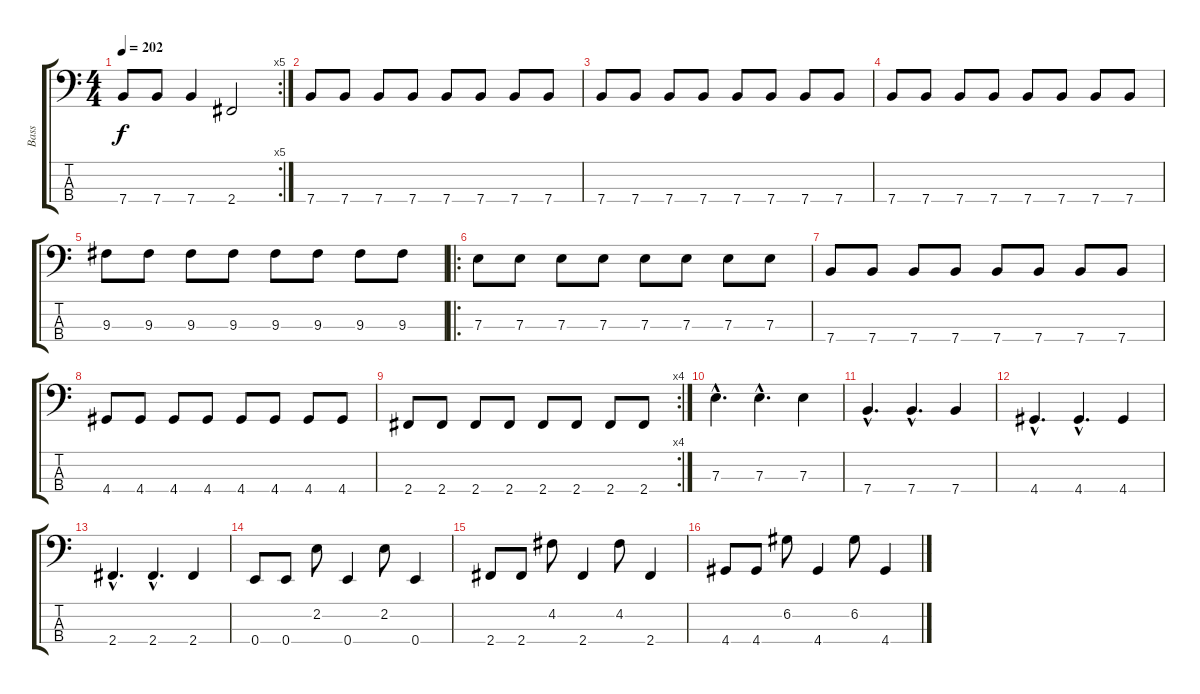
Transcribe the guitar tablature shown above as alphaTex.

\track ("Bass" "Bass") {instrument slapbass2}
\staff {score tabs}
\tuning (G2 D2 A1 E1) {hide}
\rc 5
\ts (4 4)
\tempo 202
\clef f4
\ks c
7.4.8{dy f} 7.4.8 7.4.4 2.4.2 |
7.4.8 7.4.8 7.4.8 7.4.8 7.4.8 7.4.8 7.4.8 7.4.8 |
7.4.8 7.4.8 7.4.8 7.4.8 7.4.8 7.4.8 7.4.8 7.4.8 |
7.4.8 7.4.8 7.4.8 7.4.8 7.4.8 7.4.8 7.4.8 7.4.8 |
9.3.8 9.3.8 9.3.8 9.3.8 9.3.8 9.3.8 9.3.8 9.3.8 |
\ro
7.3.8 7.3.8 7.3.8 7.3.8 7.3.8 7.3.8 7.3.8 7.3.8 |
7.4.8 7.4.8 7.4.8 7.4.8 7.4.8 7.4.8 7.4.8 7.4.8 |
4.4.8 4.4.8 4.4.8 4.4.8 4.4.8 4.4.8 4.4.8 4.4.8 |
\rc 4
2.4.8 2.4.8 2.4.8 2.4.8 2.4.8 2.4.8 2.4.8 2.4.8 |
7.3{hac}.4{d} 7.3{hac}.4{d} 7.3.4 |
7.4{hac}.4{d} 7.4{hac}.4{d} 7.4.4 |
4.4{hac}.4{d} 4.4{hac}.4{d} 4.4.4 |
2.4{hac}.4{d} 2.4{hac}.4{d} 2.4.4 |
0.4.8 0.4.8 2.2.8 0.4.4 2.2.8 0.4.4 |
2.4.8 2.4.8 4.2.8 2.4.4 4.2.8 2.4.4 |
4.4.8 4.4.8 6.2.8 4.4.4 6.2.8 4.4.4
